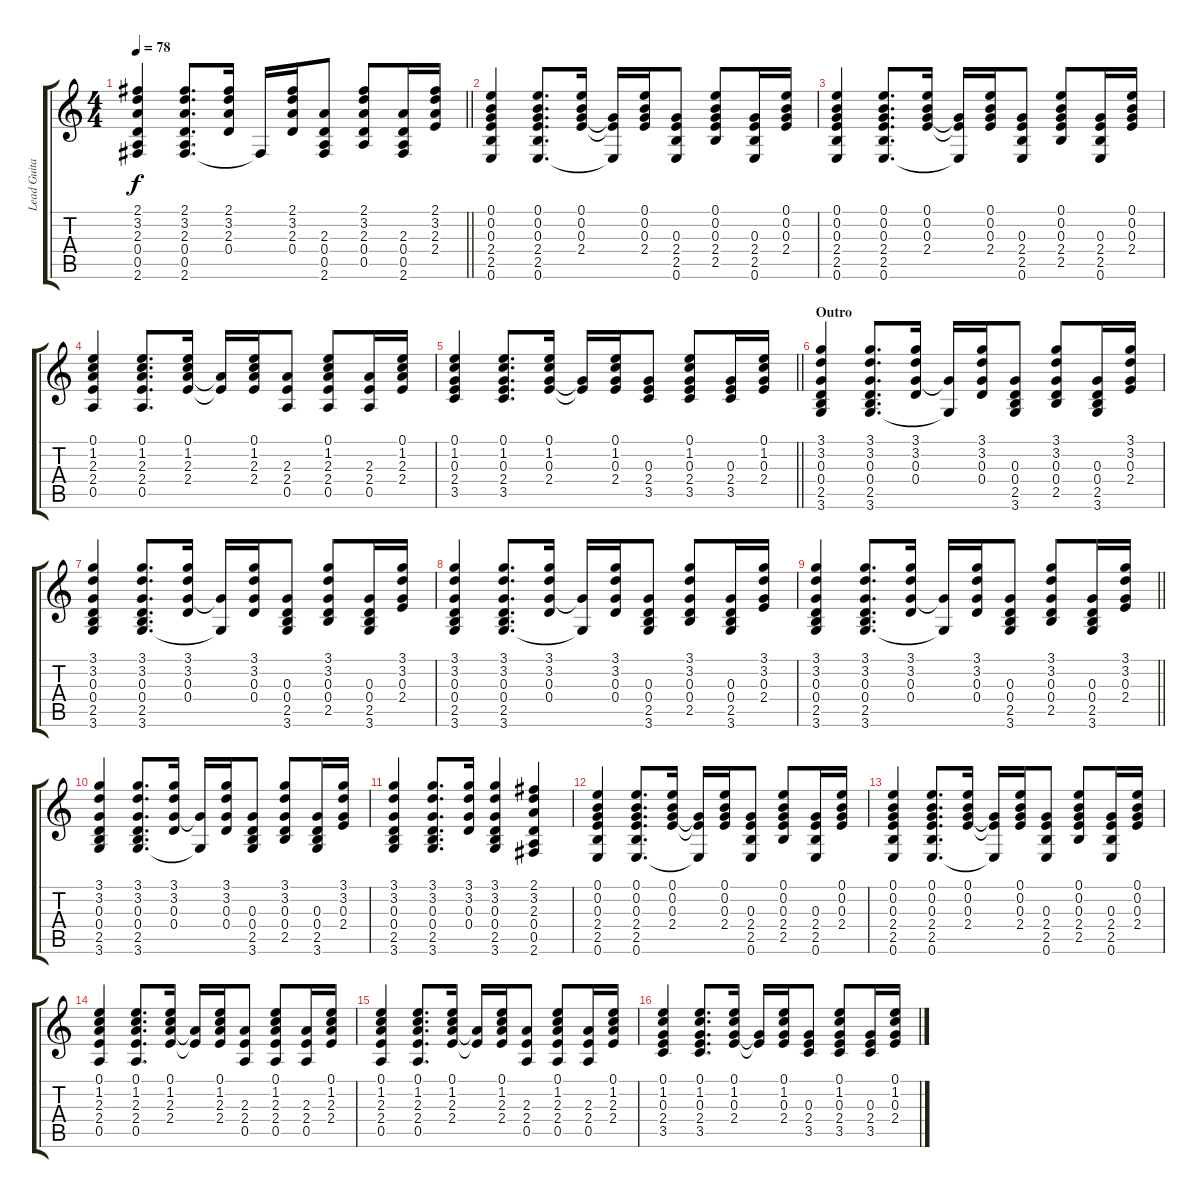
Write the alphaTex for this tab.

\track ("Lead Guitar - Gem Archer" "Lead Guita") {instrument overdrivenguitar}
\staff {score tabs}
\tuning (E4 B3 G3 D3 A2 E2) {hide}
\ts (4 4)
\tempo 78
\clef g2
\barLineRight lightlight
\ks c
(2.1 3.2 2.3 0.4 0.5 2.6).4{dy f} (2.1 3.2 2.3 0.4 0.5 2.6).8{d} (2.1 3.2 2.3 0.4).16 2.6{t}.16 (2.1 3.2 2.3 0.4).16 (2.3 0.4 0.5 2.6).8 (2.1 3.2 2.3 0.4 0.5).8 (2.3 0.4 0.5 2.6).16 (2.1 3.2 2.3 2.4).16 |
(0.1 0.2 0.3 2.4 2.5 0.6).4 (0.1 0.2 0.3 2.4 2.5 0.6).8{d} (0.1 0.2 0.3 2.4).16 (0.3{t} 2.4{t} 0.6{t}).16 (0.1 0.2 0.3 2.4).16 (0.3 2.4 2.5 0.6).8 (0.1 0.2 0.3 2.4 2.5).8 (0.3 2.4 2.5 0.6).16 (0.1 0.2 0.3 2.4).16 |
(0.1 0.2 0.3 2.4 2.5 0.6).4 (0.1 0.2 0.3 2.4 2.5 0.6).8{d} (0.1 0.2 0.3 2.4).16 (0.3{t} 2.4{t} 0.6{t}).16 (0.1 0.2 0.3 2.4).16 (0.3 2.4 2.5 0.6).8 (0.1 0.2 0.3 2.4 2.5).8 (0.3 2.4 2.5 0.6).16 (0.1 0.2 0.3 2.4).16 |
(0.1 1.2 2.3 2.4 0.5).4 (0.1 1.2 2.3 2.4 0.5).8{d} (0.1 1.2 2.3 2.4).16 (2.3{t} 2.4{t}).16 (0.1 1.2 2.3 2.4).16 (2.3 2.4 0.5).8 (0.1 1.2 2.3 2.4 0.5).8 (2.3 2.4 0.5).16 (0.1 1.2 2.3 2.4).16 |
\barLineRight lightlight
(0.1 1.2 0.3 2.4 3.5).4 (0.1 1.2 0.3 2.4 3.5).8{d} (0.1 1.2 0.3 2.4).16 (0.3{t} 2.4{t}).16 (0.1 1.2 0.3 2.4).16 (0.3 2.4 3.5).8 (0.1 1.2 0.3 2.4 3.5).8 (0.3 2.4 3.5).16 (0.1 1.2 0.3 2.4).16 |
\section ("" "Outro")
(3.1 3.2 0.3 0.4 2.5 3.6).4 (3.1 3.2 0.3 0.4 2.5 3.6).8{d} (3.1 3.2 0.3 0.4).16 (0.3{t} 3.6{t}).16 (3.1 3.2 0.3 0.4).16 (0.3 0.4 2.5 3.6).8 (3.1 3.2 0.3 0.4 2.5).8 (0.3 0.4 2.5 3.6).16 (3.1 3.2 0.3 2.4).16 |
(3.1 3.2 0.3 0.4 2.5 3.6).4 (3.1 3.2 0.3 0.4 2.5 3.6).8{d} (3.1 3.2 0.3 0.4).16 (0.3{t} 3.6{t}).16 (3.1 3.2 0.3 0.4).16 (0.3 0.4 2.5 3.6).8 (3.1 3.2 0.3 0.4 2.5).8 (0.3 0.4 2.5 3.6).16 (3.1 3.2 0.3 2.4).16 |
(3.1 3.2 0.3 0.4 2.5 3.6).4 (3.1 3.2 0.3 0.4 2.5 3.6).8{d} (3.1 3.2 0.3 0.4).16 (0.3{t} 3.6{t}).16 (3.1 3.2 0.3 0.4).16 (0.3 0.4 2.5 3.6).8 (3.1 3.2 0.3 0.4 2.5).8 (0.3 0.4 2.5 3.6).16 (3.1 3.2 0.3 2.4).16 |
\barLineRight lightlight
(3.1 3.2 0.3 0.4 2.5 3.6).4 (3.1 3.2 0.3 0.4 2.5 3.6).8{d} (3.1 3.2 0.3 0.4).16 (0.3{t} 3.6{t}).16 (3.1 3.2 0.3 0.4).16 (0.3 0.4 2.5 3.6).8 (3.1 3.2 0.3 0.4 2.5).8 (0.3 0.4 2.5 3.6).16 (3.1 3.2 0.3 2.4).16 |
(3.1 3.2 0.3 0.4 2.5 3.6).4 (3.1 3.2 0.3 0.4 2.5 3.6).8{d} (3.1 3.2 0.3 0.4).16 (0.3{t} 3.6{t}).16 (3.1 3.2 0.3 0.4).16 (0.3 0.4 2.5 3.6).8 (3.1 3.2 0.3 0.4 2.5).8 (0.3 0.4 2.5 3.6).16 (3.1 3.2 0.3 2.4).16 |
(3.1 3.2 0.3 0.4 2.5 3.6).4 (3.1 3.2 0.3 0.4 2.5 3.6).8{d} (3.1 3.2 0.3 0.4).16 (3.1 3.2 0.3 0.4 2.5 3.6).4 (2.1 3.2 2.3 0.4 0.5 2.6).4 |
(0.1 0.2 0.3 2.4 2.5 0.6).4 (0.1 0.2 0.3 2.4 2.5 0.6).8{d} (0.1 0.2 0.3 2.4).16 (0.3{t} 2.4{t} 0.6{t}).16 (0.1 0.2 0.3 2.4).16 (0.3 2.4 2.5 0.6).8 (0.1 0.2 0.3 2.4 2.5).8 (0.3 2.4 2.5 0.6).16 (0.1 0.2 0.3 2.4).16 |
(0.1 0.2 0.3 2.4 2.5 0.6).4 (0.1 0.2 0.3 2.4 2.5 0.6).8{d} (0.1 0.2 0.3 2.4).16 (0.3{t} 2.4{t} 0.6{t}).16 (0.1 0.2 0.3 2.4).16 (0.3 2.4 2.5 0.6).8 (0.1 0.2 0.3 2.4 2.5).8 (0.3 2.4 2.5 0.6).16 (0.1 0.2 0.3 2.4).16 |
(0.1 1.2 2.3 2.4 0.5).4 (0.1 1.2 2.3 2.4 0.5).8{d} (0.1 1.2 2.3 2.4).16 (2.3{t} 2.4{t}).16 (0.1 1.2 2.3 2.4).16 (2.3 2.4 0.5).8 (0.1 1.2 2.3 2.4 0.5).8 (2.3 2.4 0.5).16 (0.1 1.2 2.3 2.4).16 |
(0.1 1.2 2.3 2.4 0.5).4 (0.1 1.2 2.3 2.4 0.5).8{d} (0.1 1.2 2.3 2.4).16 (2.3{t} 2.4{t}).16 (0.1 1.2 2.3 2.4).16 (2.3 2.4 0.5).8 (0.1 1.2 2.3 2.4 0.5).8 (2.3 2.4 0.5).16 (0.1 1.2 2.3 2.4).16 |
(0.1 1.2 0.3 2.4 3.5).4 (0.1 1.2 0.3 2.4 3.5).8{d} (0.1 1.2 0.3 2.4).16 (0.3{t} 2.4{t}).16 (0.1 1.2 0.3 2.4).16 (0.3 2.4 3.5).8 (0.1 1.2 0.3 2.4 3.5).8 (0.3 2.4 3.5).16 (0.1 1.2 0.3 2.4).16
